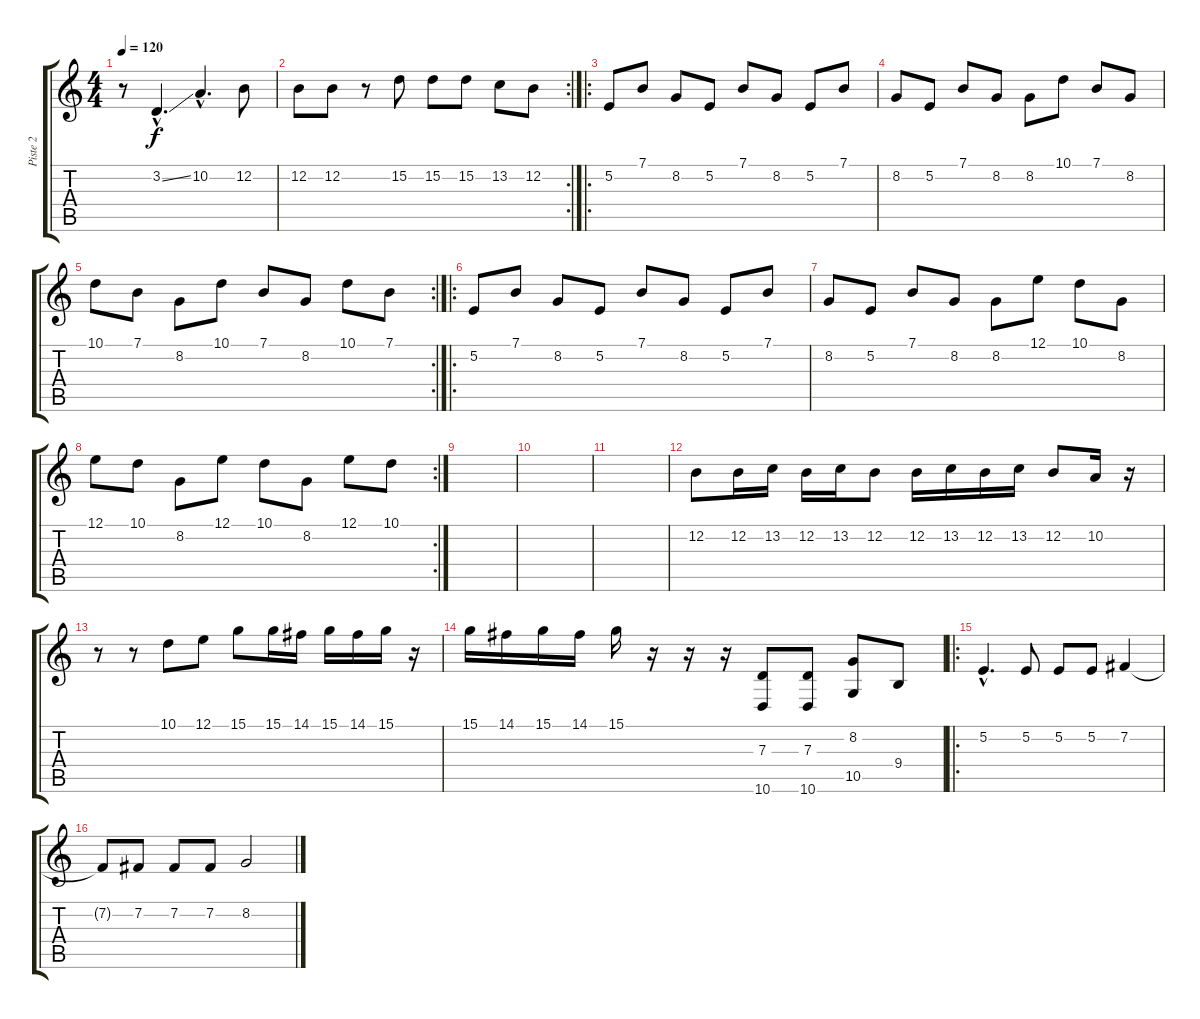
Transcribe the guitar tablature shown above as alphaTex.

\track ("Piste 2" "Piste 2") {instrument musicbox}
\staff {score tabs}
\tuning (E4 B3 G3 D3 A2 E2) {hide}
\ts (4 4)
\tempo 120
\clef g2
\ks c
r.8{dy f} 3.2{ss hac}.4{d} 10.2{hac}.4{d} 12.2.8 |
\rc 2
12.2.8 12.2.8 r.8 15.2.8 15.2.8 15.2.8 13.2.8 12.2.8 |
\ro
5.2.8{instrument accordion} 7.1.8 8.2.8 5.2.8 7.1.8 8.2.8 5.2.8 7.1.8 |
8.2.8 5.2.8 7.1.8 8.2.8 8.2.8 10.1.8 7.1.8 8.2.8 |
\rc 2
10.1.8 7.1.8 8.2.8 10.1.8 7.1.8 8.2.8 10.1.8 7.1.8 |
\ro
5.2.8{instrument accordion} 7.1.8 8.2.8 5.2.8 7.1.8 8.2.8 5.2.8 7.1.8 |
8.2.8 5.2.8 7.1.8 8.2.8 8.2.8 12.1.8 10.1.8 8.2.8 |
\rc 2
12.1.8 10.1.8 8.2.8 12.1.8 10.1.8 8.2.8 12.1.8 10.1.8 |
|
|
|
12.2.8 12.2.16 13.2.16 12.2.16 13.2.16 12.2.8 12.2.16 13.2.16 12.2.16 13.2.16 12.2.8 10.2.16 r.16 |
r.8 r.8 10.1.8 12.1.8 15.1.8 15.1.16 14.1.16 15.1.16 14.1.16 15.1.16 r.16 |
15.1.16 14.1.16 15.1.16 14.1.16 15.1.16 r.16 r.16 r.16 (7.3 10.6).8 (7.3 10.6).8 (8.2 10.5).8 9.4.8 |
\ro
5.2{hac}.4{d} 5.2.8 5.2.8 5.2.8 7.2.4 |
7.2{t}.8 7.2.8 7.2.8 7.2.8 8.2.2
